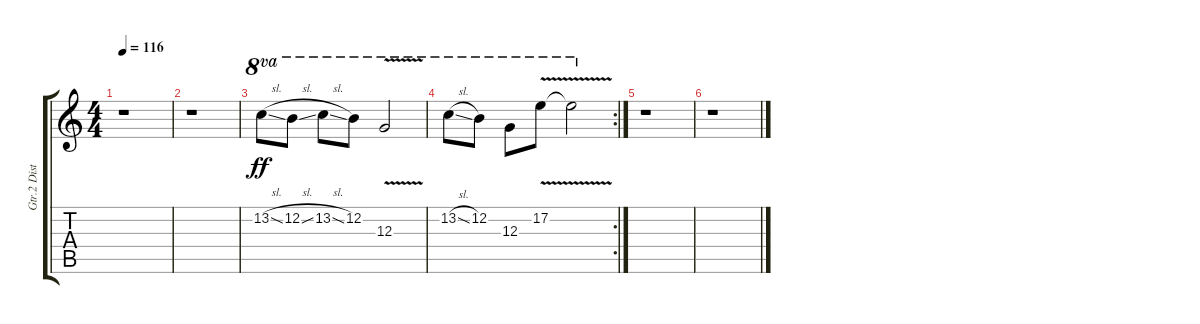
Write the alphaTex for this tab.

\track ("Gtr.2 Distortion" "Gtr.2 Dist") {instrument distortionguitar}
\staff {score tabs}
\tuning (E4 B3 G3 D4 A3 E3) {hide}
\ts (4 4)
\tempo 116
\clef g2
\ks c
r.1{dy ff} |
r.1 |
13.2{sl}.8{ot 8va} 12.2{sl}.8{ot 8va} 13.2{sl}.8{ot 8va} 12.2.8{ot 8va} 12.3{v}.2{ot 8va} |
\rc 2
13.2{sl}.8{ot 8va} 12.2.8{ot 8va} 12.3.8{ot 8va} 17.2{v}.8{ot 8va} 17.2{v t}.2{ot 8va} |
r.1 |
r.1
